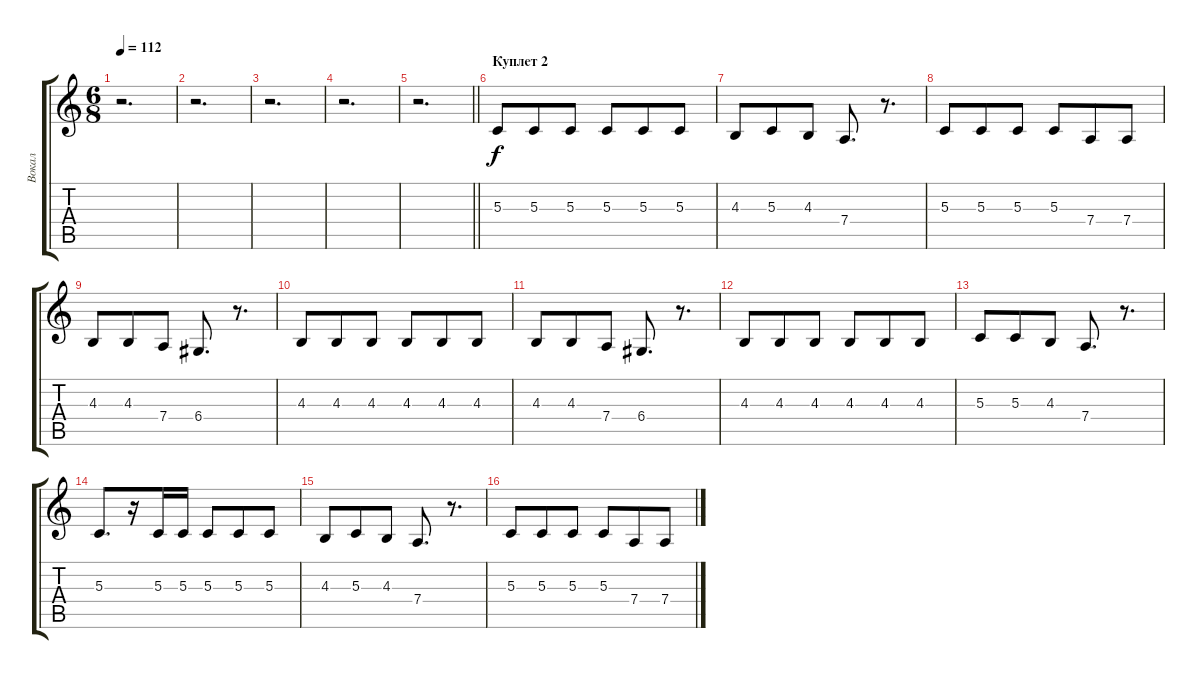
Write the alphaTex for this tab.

\track ("Вокал" "Вокал") {instrument altosax}
\staff {score tabs}
\tuning (E4 B3 G3 D3 A2 E2) {hide}
\ts (6 8)
\tempo 112
\clef g2
\ks c
r.2{d dy f} |
r.2{d} |
r.2{d} |
r.2{d} |
\barLineRight lightlight
r.2{d} |
\section ("" "Куплет 2")
5.3.8 5.3.8 5.3.8 5.3.8 5.3.8 5.3.8 |
4.3.8 5.3.8 4.3.8 7.4.8{d} r.8{d} |
5.3.8 5.3.8 5.3.8 5.3.8 7.4.8 7.4.8 |
4.3.8 4.3.8 7.4.8 6.4.8{d} r.8{d} |
4.3.8 4.3.8 4.3.8 4.3.8 4.3.8 4.3.8 |
4.3.8 4.3.8 7.4.8 6.4.8{d} r.8{d} |
4.3.8 4.3.8 4.3.8 4.3.8 4.3.8 4.3.8 |
5.3.8 5.3.8 4.3.8 7.4.8{d} r.8{d} |
5.3.8{d} r.16 5.3.16 5.3.16 5.3.8 5.3.8 5.3.8 |
4.3.8 5.3.8 4.3.8 7.4.8{d} r.8{d} |
5.3.8 5.3.8 5.3.8 5.3.8 7.4.8 7.4.8
